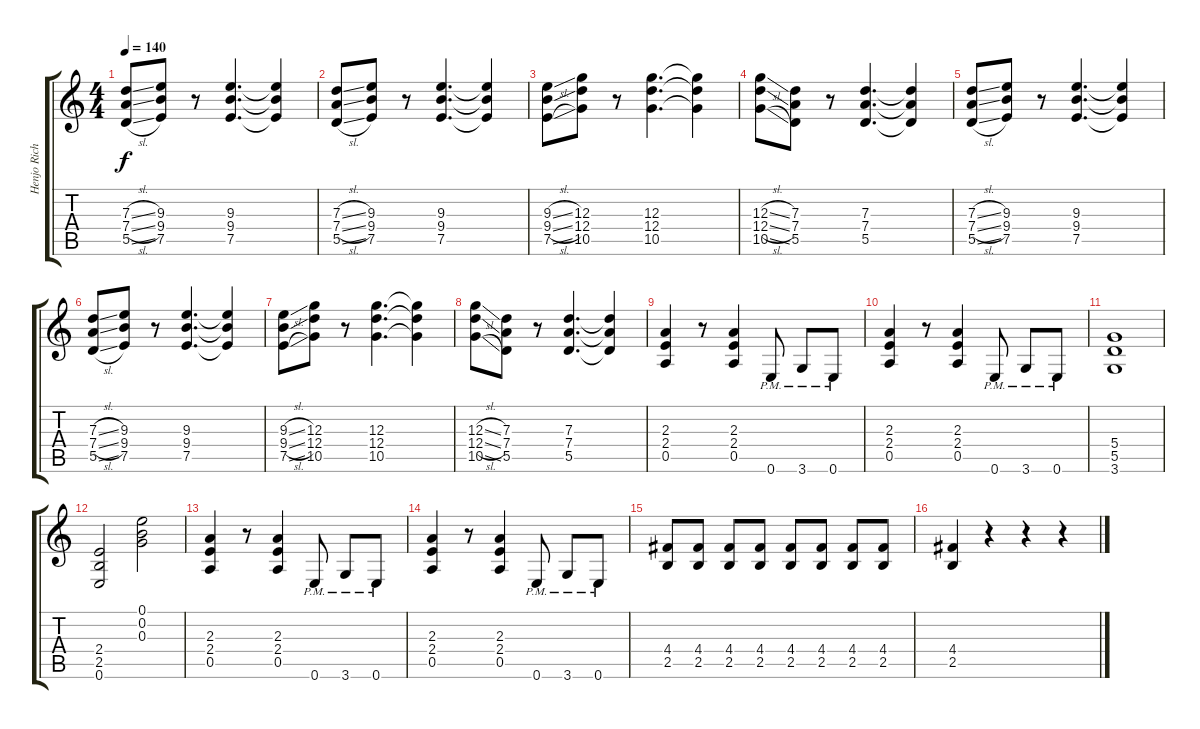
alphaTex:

\track ("Henjo Richter" "Henjo Rich") {instrument distortionguitar}
\staff {score tabs}
\tuning (E4 B3 G3 D3 A2 E2) {hide}
\ts (4 4)
\tempo 140
\clef g2
\ks c
(7.3{sl} 7.4{sl} 5.5{sl}).8{dy f} (9.3 9.4 7.5).8 r.8 (9.3 9.4 7.5).4{d} (9.3{t} 9.4{t} 7.5{t}).4 |
(7.3{sl} 7.4{sl} 5.5{sl}).8 (9.3 9.4 7.5).8 r.8 (9.3 9.4 7.5).4{d} (9.3{t} 9.4{t} 7.5{t}).4 |
(9.3{sl} 9.4{sl} 7.5{sl}).8 (12.3 12.4 10.5).8 r.8 (12.3 12.4 10.5).4{d} (12.3{t} 12.4{t} 10.5{t}).4 |
(12.3{sl} 12.4{sl} 10.5{sl}).8 (7.3 7.4 5.5).8 r.8 (7.3 7.4 5.5).4{d} (7.3{t} 7.4{t} 5.5{t}).4 |
(7.3{sl} 7.4{sl} 5.5{sl}).8 (9.3 9.4 7.5).8 r.8 (9.3 9.4 7.5).4{d} (9.3{t} 9.4{t} 7.5{t}).4 |
(7.3{sl} 7.4{sl} 5.5{sl}).8 (9.3 9.4 7.5).8 r.8 (9.3 9.4 7.5).4{d} (9.3{t} 9.4{t} 7.5{t}).4 |
(9.3{sl} 9.4{sl} 7.5{sl}).8 (12.3 12.4 10.5).8 r.8 (12.3 12.4 10.5).4{d} (12.3{t} 12.4{t} 10.5{t}).4 |
(12.3{sl} 12.4{sl} 10.5{sl}).8 (7.3 7.4 5.5).8 r.8 (7.3 7.4 5.5).4{d} (7.3{t} 7.4{t} 5.5{t}).4 |
(2.3 2.4 0.5).4 r.8 (2.3 2.4 0.5).4 0.6{pm}.8 3.6{pm}.8 0.6{pm}.8 |
(2.3 2.4 0.5).4 r.8 (2.3 2.4 0.5).4 0.6{pm}.8 3.6{pm}.8 0.6{pm}.8 |
(5.4 5.5 3.6).1 |
(2.4 2.5 0.6).2 (0.1 0.2 0.3).2 |
(2.3 2.4 0.5).4 r.8 (2.3 2.4 0.5).4 0.6{pm}.8 3.6{pm}.8 0.6{pm}.8 |
(2.3 2.4 0.5).4 r.8 (2.3 2.4 0.5).4 0.6{pm}.8 3.6{pm}.8 0.6{pm}.8 |
(4.4 2.5).8 (4.4 2.5).8 (4.4 2.5).8 (4.4 2.5).8 (4.4 2.5).8 (4.4 2.5).8 (4.4 2.5).8 (4.4 2.5).8 |
(4.4 2.5).4 r.4 r.4 r.4
